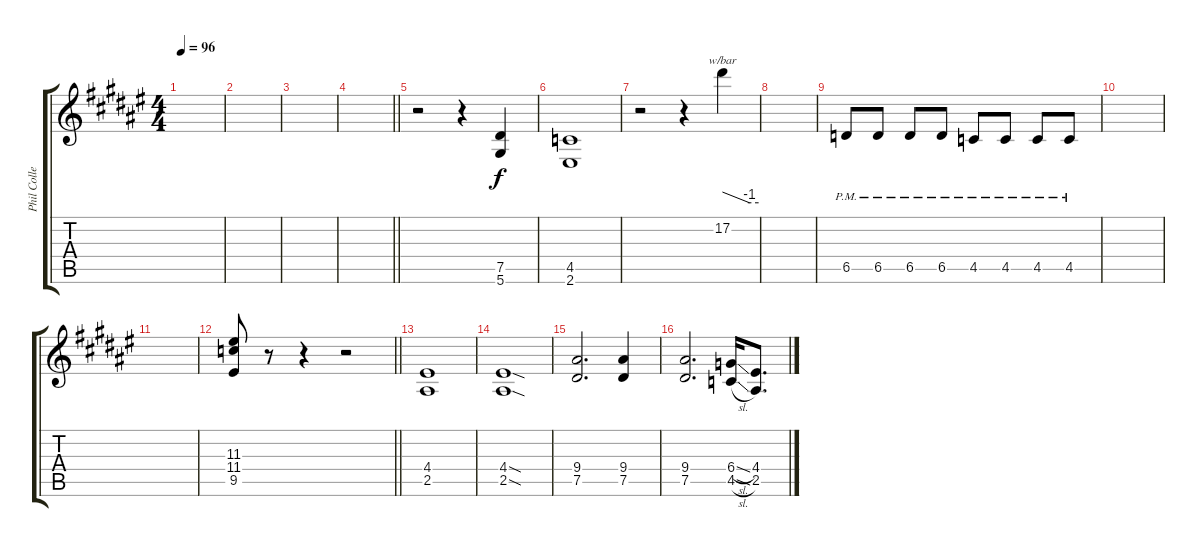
\track ("Phil Collen" "Phil Colle") {instrument distortionguitar}
\staff {score tabs}
\tuning (Eb4 Bb3 Gb3 Db3 Ab2 Eb2) {hide}
\ts (4 4)
\tempo 96
\clef g2
\ks f#
|
|
|
\barLineRight lightlight
|
r.2 r.4 (7.5 5.6).4 |
(4.5 2.6).1 |
r.2 r.4 17.2.4{tbe (custom default 0 0 45 -4 60 -4)} |
|
6.5{pm}.8 6.5{pm}.8 6.5{pm}.8 6.5{pm}.8 4.5{pm}.8 4.5{pm}.8 4.5{pm}.8 4.5{pm}.8 |
|
|
\barLineRight lightlight
(11.3 11.4 9.5).8 r.8 r.4 r.2 |
(4.4 2.5).1 |
(4.4{sod} 2.5{sod}).1 |
(9.4 7.5).2{d} (9.4 7.5).4 |
(9.4 7.5).2{d} (6.4{sl} 4.5{sl}).16 (4.4 2.5).8{d}
